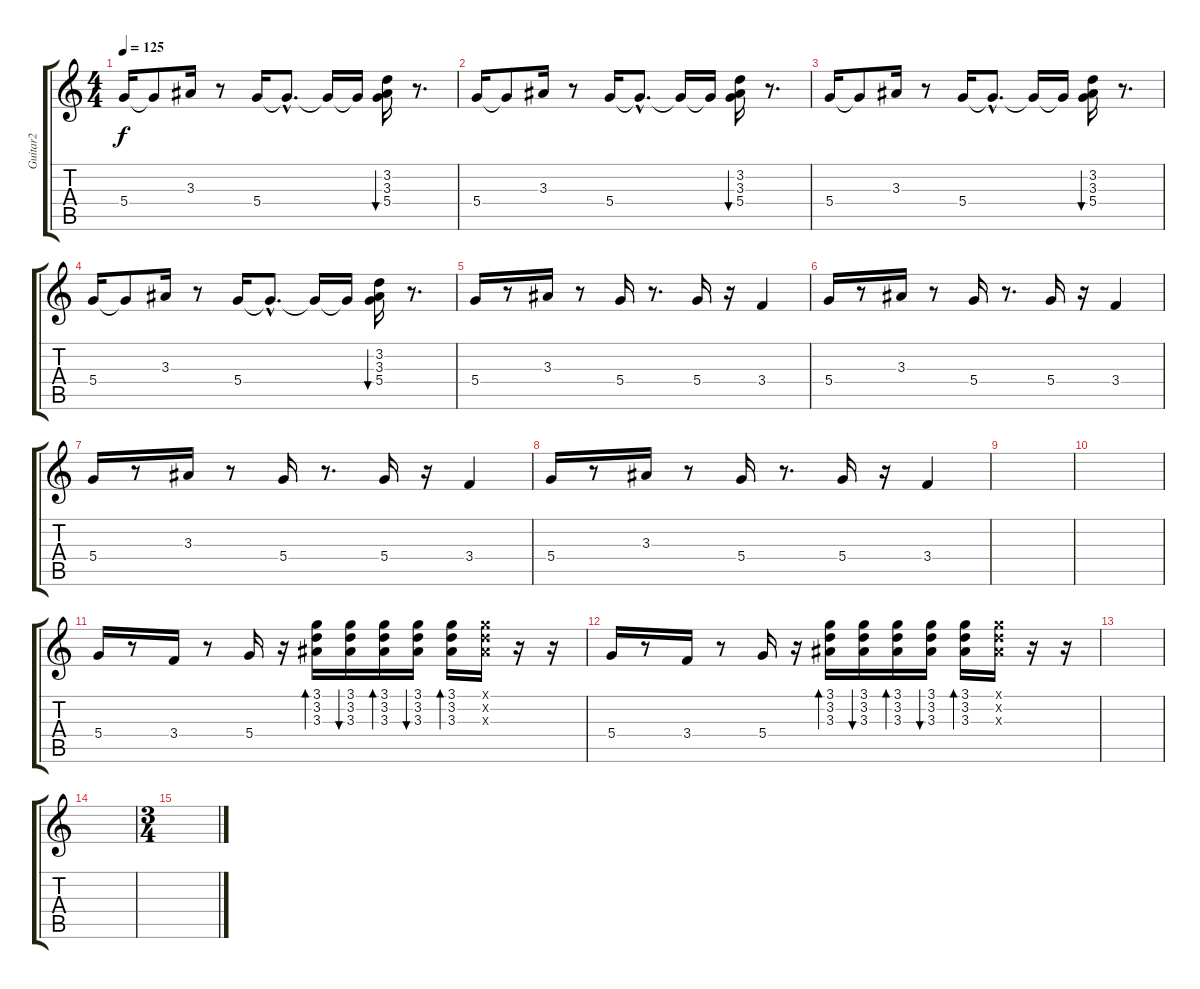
\track ("Guitar2" "Guitar2") {instrument acousticguitarsteel}
\staff {score tabs}
\tuning (E4 B3 G3 D3 A2 E2) {hide}
\ts (4 4)
\tempo 125
\clef g2
\ks c
5.4.16{dy f} 5.4{t}.8 3.3.16 r.8 5.4.16 5.4{hac t}.8{d} 5.4{t}.16 5.4{t}.16 (3.2 3.3 5.4).16{bu 30} r.8{d} |
5.4.16 5.4{t}.8 3.3.16 r.8 5.4.16 5.4{hac t}.8{d} 5.4{t}.16 5.4{t}.16 (3.2 3.3 5.4).16{bu 30} r.8{d} |
5.4.16 5.4{t}.8 3.3.16 r.8 5.4.16 5.4{hac t}.8{d} 5.4{t}.16 5.4{t}.16 (3.2 3.3 5.4).16{bu 30} r.8{d} |
5.4.16 5.4{t}.8 3.3.16 r.8 5.4.16 5.4{hac t}.8{d} 5.4{t}.16 5.4{t}.16 (3.2 3.3 5.4).16{bu 30} r.8{d} |
5.4.16 r.8 3.3.16 r.8 5.4.16 r.8{d} 5.4.16 r.16 3.4.4 |
5.4.16 r.8 3.3.16 r.8 5.4.16 r.8{d} 5.4.16 r.16 3.4.4 |
5.4.16 r.8 3.3.16 r.8 5.4.16 r.8{d} 5.4.16 r.16 3.4.4 |
5.4.16 r.8 3.3.16 r.8 5.4.16 r.8{d} 5.4.16 r.16 3.4.4 |
|
|
5.4.16 r.8 3.4.16 r.8 5.4.16 r.16 (3.1 3.2 3.3).16{bd 30} (3.1 3.2 3.3).16{bu 30} (3.1 3.2 3.3).16{bd 30} (3.1 3.2 3.3).16{bu 30} (3.1 3.2 3.3).16{bd 30} (3.1{x} 3.2{x} 3.3{x}).16 r.16 r.16 |
5.4.16 r.8 3.4.16 r.8 5.4.16 r.16 (3.1 3.2 3.3).16{bd 30} (3.1 3.2 3.3).16{bu 30} (3.1 3.2 3.3).16{bd 30} (3.1 3.2 3.3).16{bu 30} (3.1 3.2 3.3).16{bd 30} (3.1{x} 3.2{x} 3.3{x}).16 r.16 r.16 |
|
|
\ts (3 4)
